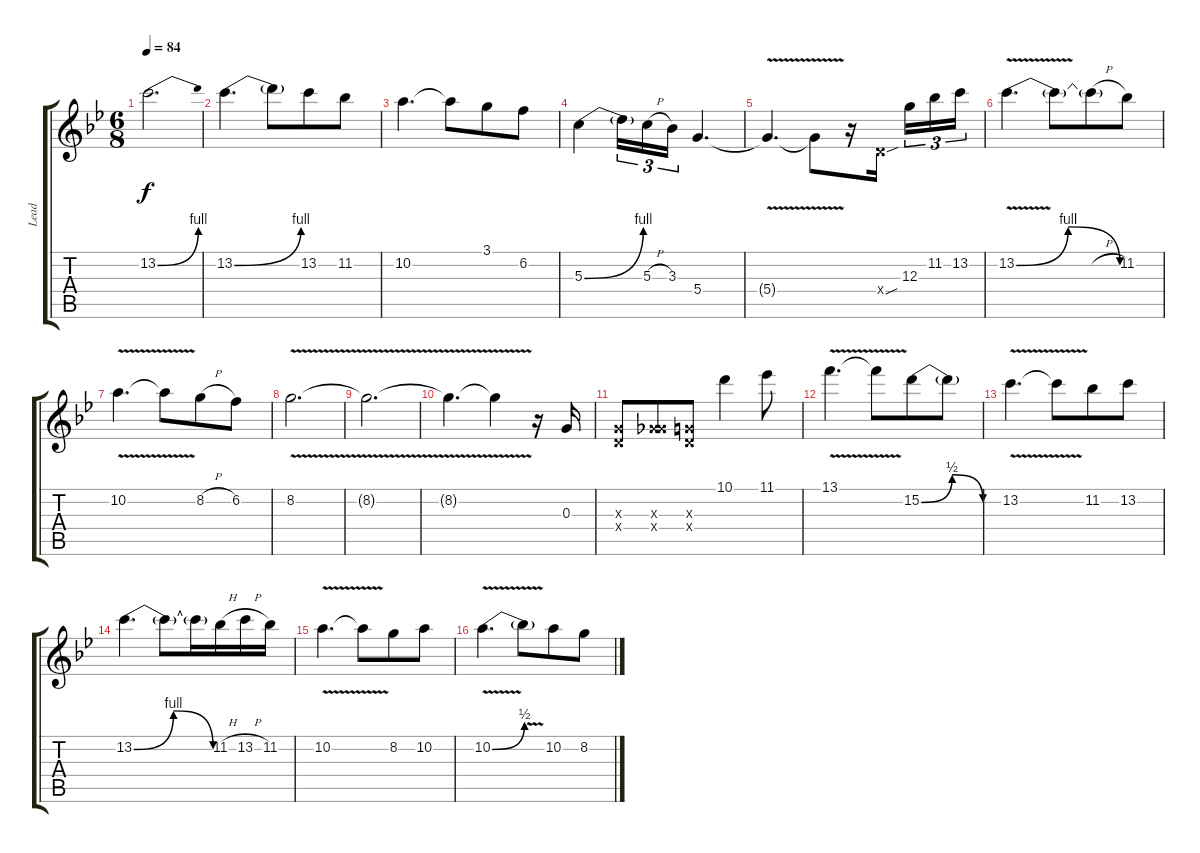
\track ("Lead" "Lead") {instrument distortionguitar}
\staff {score tabs}
\tuning (E4 B3 G3 D3 A2 E2) {hide}
\ts (6 8)
\tempo 84
\clef g2
\ks bb
13.2{be (bend 0 0 60 4)}.2{d dy f} |
13.2{be (bend 0 0 60 4)}.4{d} 13.2{t}.8 13.2.8 11.2.8 |
10.2.4{d} 10.2{t}.8 3.1.8 6.2.8 |
5.3{be (bend 0 0 60 4)}.4 5.3{t}.16{tu (3 2) beam merge} 5.3{h}.16{tu (3 2) beam merge} 3.3.16{tu (3 2)} 5.4.4{d} |
5.4{v t}.4{d} 5.4{t}.8{beam Down} r.16 0.4{sou x}.16{beam splitsecondary} 12.3.16{tu (3 2) beam merge} 11.2.16{tu (3 2) beam merge} 13.2.16{tu (3 2)} |
13.2{be (bendrelease 0 0 15 4 45 4 60 0) v}.4{d} 13.2{t}.8 13.2{h t}.8 11.2.8 |
10.2{v}.4{d} 10.2{t}.8 8.2{h}.8 6.2.8 |
8.2{v}.2{d} |
8.2{v t}.2{d} |
8.2{v t}.4{d} 8.2{v t}.4 r.16 0.3.16 |
(0.3{x} 0.4{x}).8 (0.3{x} 4.4{x}).8 (0.3{x} 0.4{x}).8 10.1.4 11.1.8 |
13.1{v}.4{d} 13.1{v t}.8{beam merge} 15.2{be (bendrelease 0 0 15 2 45 2 60 0)}.8 15.2{t}.8 |
13.2{v}.4{d} 13.2{v t}.8 11.2.8 13.2.8 |
13.2{be (bendrelease 0 0 15 4 45 4 60 0)}.4{d} 13.2{t}.8 13.2{t}.16 11.2{h}.16 13.2{h}.16 11.2.16 |
10.2{v}.4{d} 10.2{v t}.8 8.2.8 10.2.8 |
10.2{be (bend 0 0 60 2) v}.4{d} 10.2{v t}.8 10.2.8 8.2.8
